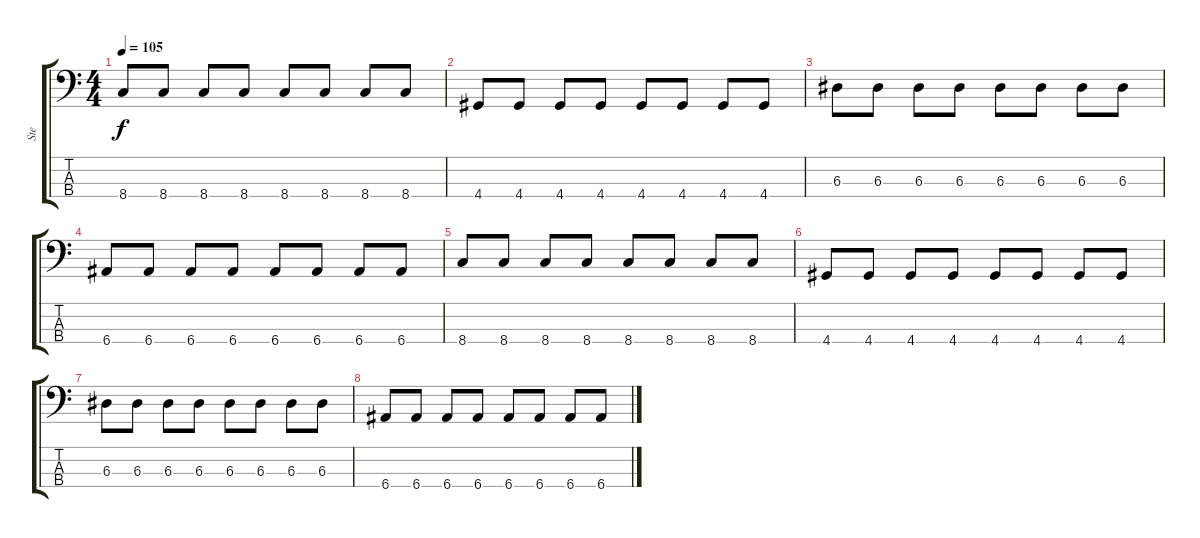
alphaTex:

\track ("Ste" "Ste") {instrument electricbassfinger}
\staff {score tabs}
\tuning (G2 D2 A1 E1) {hide}
\ts (4 4)
\tempo 105
\clef f4
\ks c
8.4.8{dy f} 8.4.8 8.4.8 8.4.8 8.4.8 8.4.8 8.4.8 8.4.8 |
4.4.8 4.4.8 4.4.8 4.4.8 4.4.8 4.4.8 4.4.8 4.4.8 |
6.3.8 6.3.8 6.3.8 6.3.8 6.3.8 6.3.8 6.3.8 6.3.8 |
6.4.8 6.4.8 6.4.8 6.4.8 6.4.8 6.4.8 6.4.8 6.4.8 |
8.4.8 8.4.8 8.4.8 8.4.8 8.4.8 8.4.8 8.4.8 8.4.8 |
4.4.8 4.4.8 4.4.8 4.4.8 4.4.8 4.4.8 4.4.8 4.4.8 |
6.3.8 6.3.8 6.3.8 6.3.8 6.3.8 6.3.8 6.3.8 6.3.8 |
6.4.8 6.4.8 6.4.8 6.4.8 6.4.8 6.4.8 6.4.8 6.4.8
